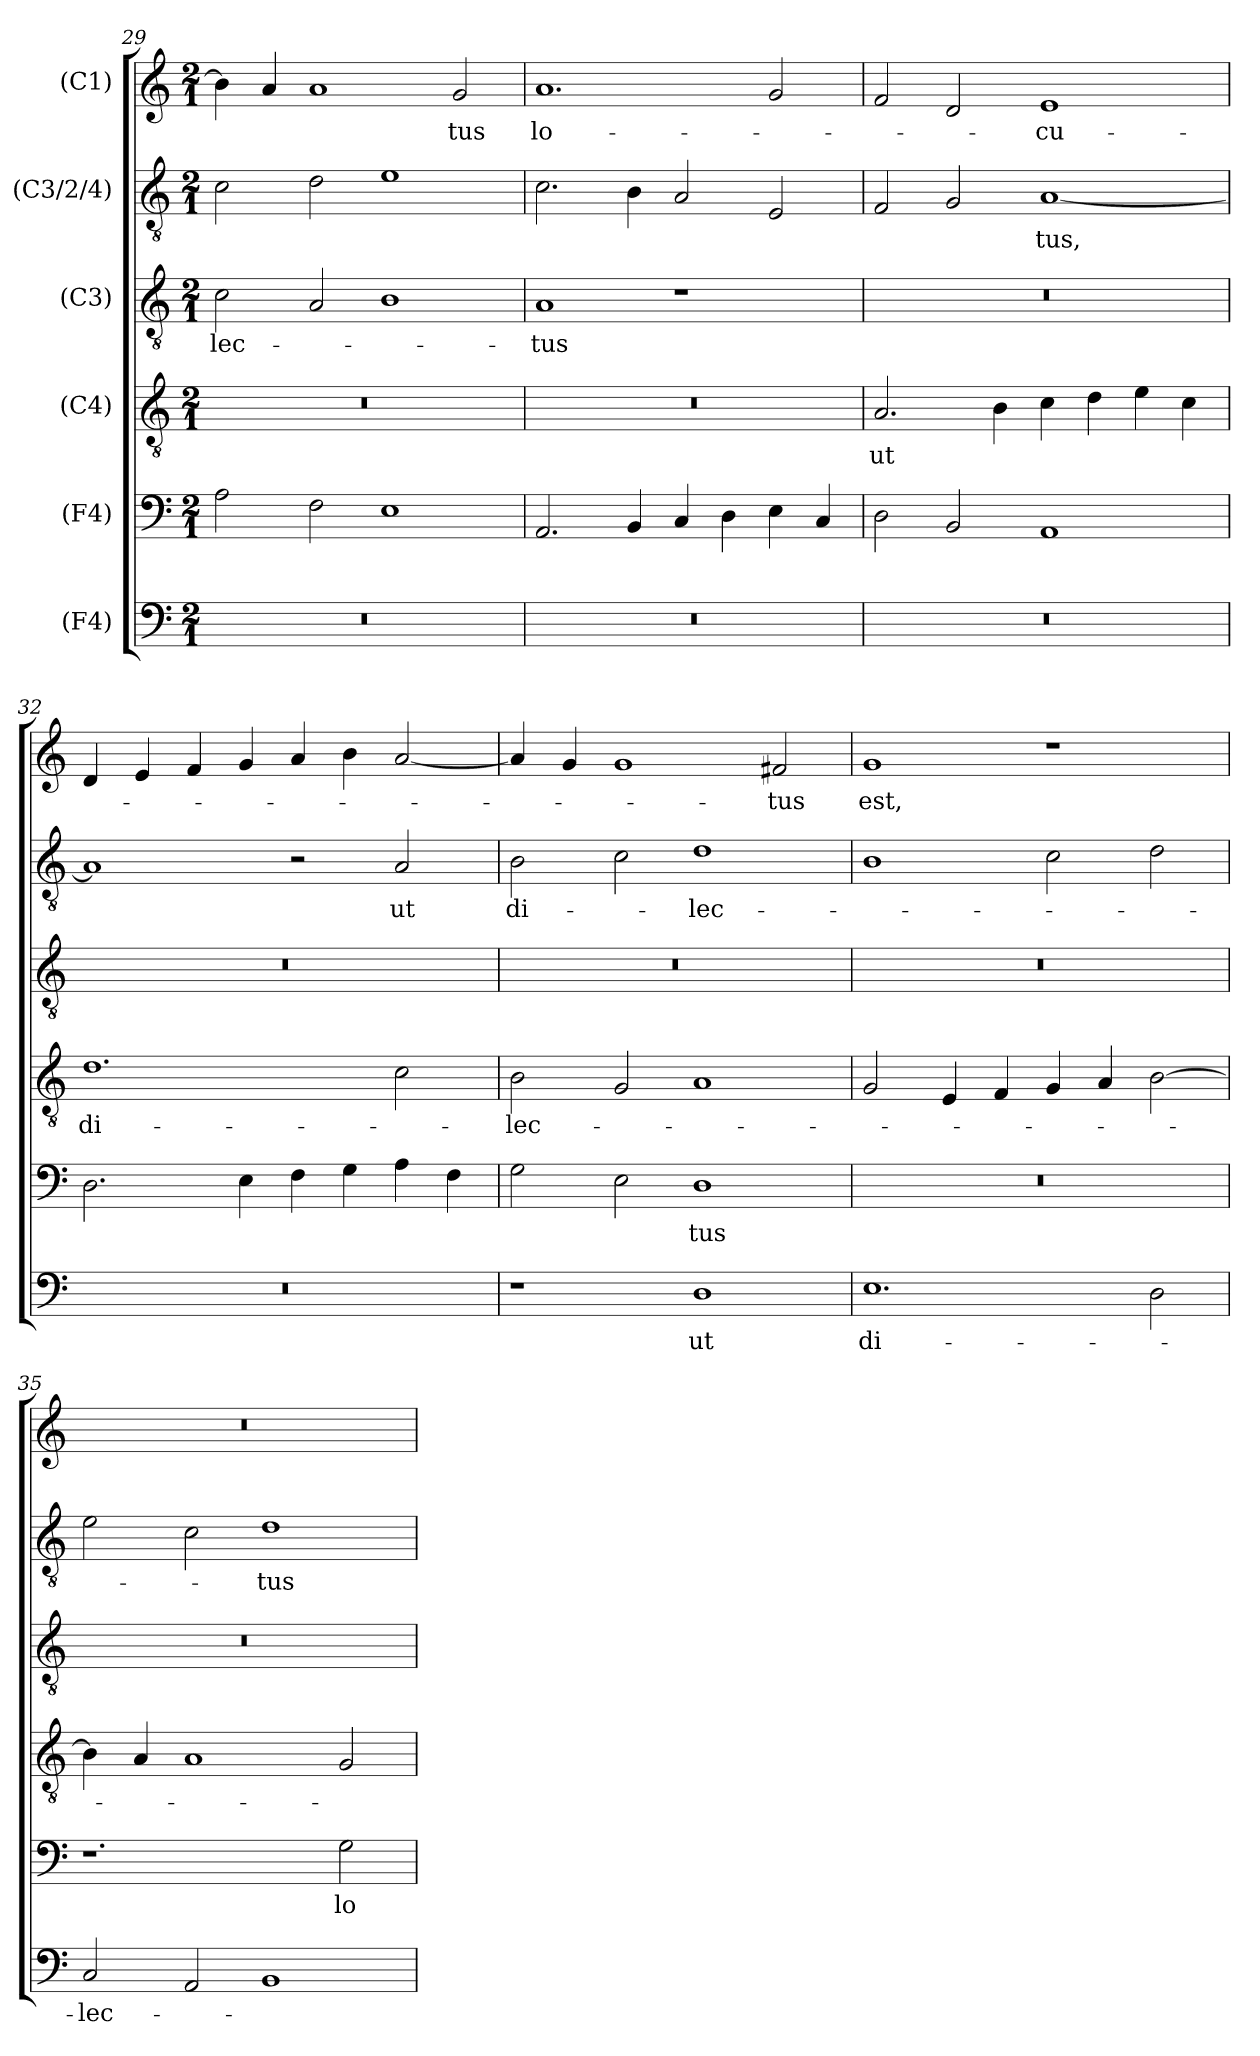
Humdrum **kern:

**kern	**text	**kern	**text	**kern	**text	**kern	**text	**kern	**text	**kern	**text
*part6	*part6	*part5	*part5	*part4	*part4	*part3	*part3	*part2	*part2	*part1	*part1
*staff6	*staff6	*staff5	*staff5	*staff4	*staff4	*staff3	*staff3	*staff2	*staff2	*staff1	*staff1
*I"(F4)	*	*I"(F4)	*	*I"(C4)	*	*I"(C3)	*	*I"(C3/2/4)	*	*I"(C1)	*
*clefF4	*	*clefF4	*	*clefGv2	*	*clefGv2	*	*clefGv2	*	*clefG2	*
*	*	*	*	*	*	*ITrd7c12	*	*	*	*	*
*k[]	*	*k[]	*	*k[]	*	*k[]	*	*k[]	*	*k[]	*
*C:	*	*C:	*	*C:	*	*C:	*	*C:	*	*C:	*
*M2/1	*	*M2/1	*	*M2/1	*	*M2/1	*	*M2/1	*	*M2/1	*
=29	=29	=29	=29	=29	=29	=29	=29	=29	=29	=29	=29
!LO:N:vis=1	!	!	!	!LO:N:vis=1	!	!	!	!	!	!	!
!	!	!	!	!	!	!	!LO:LY:b:color=#000000	!	!	!	!
0r	.	2Ai\	.	0r	.	2Ci\	-lec-	2ci\	.	4bi\]	.
.	.	.	.	.	.	.	.	.	.	4ai/	.
.	.	2Fi\	.	.	.	2AAi/	.	2di\	.	1ai	.
.	.	1Ei	.	.	.	1BBi	.	1ei	.	.	.
!	!	!	!	!	!	!	!	!	!	!	!LO:LY:b:color=#000000
.	.	.	.	.	.	.	.	.	.	2gi/	-tus
!!LO:LB:g=z
=30	=30	=30	=30	=30	=30	=30	=30	=30	=30	=30	=30
!LO:N:vis=1	!	!	!	!LO:N:vis=1	!	!	!	!	!	!	!
!	!	!	!	!	!	!	!LO:LY:b:color=#000000	!	!	!	!
!	!	!	!	!	!	!	!	!	!	!	!LO:LY:b:color=#000000
0r	.	2.AAi/	.	0r	.	1AAi	-tus	2.ci\	.	1.ai	lo-
.	.	4BBi/	.	.	.	.	.	4Bi\	.	.	.
.	.	4Ci/	.	.	.	1r	.	2Ai/	.	.	.
.	.	4Di\	.	.	.	.	.	.	.	.	.
.	.	4Ei\	.	.	.	.	.	2Ei/	.	2gi/	.
.	.	4Ci/	.	.	.	.	.	.	.	.	.
=31	=31	=31	=31	=31	=31	=31	=31	=31	=31	=31	=31
!LO:N:vis=1	!	!	!	!	!	!	!	!	!	!	!
!	!	!	!	!	!LO:LY:b:color=#000000	!LO:N:vis=1	!	!	!	!	!
0r	.	2Di\	.	2.Ai/	ut	0r	.	2Fi/	.	2fi/	.
.	.	2BBi/	.	.	.	.	.	2Gi/	.	2di/	.
.	.	.	.	4Bi\	.	.	.	.	.	.	.
!	!	!	!	!	!	!	!	!	!LO:LY:b:color=#000000	!	!
!	!	!	!	!	!	!	!	!	!	!	!LO:LY:b:color=#000000
.	.	1AAi	.	4ci\	.	.	.	[1Ai	-tus,	1ei	-cu-
.	.	.	.	4di\	.	.	.	.	.	.	.
.	.	.	.	4ei\	.	.	.	.	.	.	.
.	.	.	.	4ci\	.	.	.	.	.	.	.
=32	=32	=32	=32	=32	=32	=32	=32	=32	=32	=32	=32
!LO:N:vis=1	!	!	!	!	!	!	!	!	!	!	!
!	!	!	!	!	!LO:LY:b:color=#000000	!LO:N:vis=1	!	!	!	!	!
0r	.	2.Di\	.	1.di	di-	0r	.	1Ai]	.	4di/	.
.	.	.	.	.	.	.	.	.	.	4ei/	.
.	.	.	.	.	.	.	.	.	.	4fi/	.
.	.	4Ei\	.	.	.	.	.	.	.	4gi/	.
.	.	4Fi\	.	.	.	.	.	2r	.	4ai/	.
.	.	4Gi\	.	.	.	.	.	.	.	4bi\	.
!	!	!	!	!	!	!	!	!	!LO:LY:b:color=#000000	!	!
.	.	4Ai\	.	2ci\	.	.	.	2Ai/	ut	[2ai/	.
.	.	4Fi\	.	.	.	.	.	.	.	.	.
=33	=33	=33	=33	=33	=33	=33	=33	=33	=33	=33	=33
!	!	!	!	!	!LO:LY:b:color=#000000	!LO:N:vis=1	!	!	!	!	!
!	!	!	!	!	!	!	!	!	!LO:LY:b:color=#000000	!	!
1r	.	2Gi\	.	2Bi\	-lec-	0r	.	2Bi\	di-	4ai/]	.
.	.	.	.	.	.	.	.	.	.	4gi/	.
.	.	2Ei\	.	2Gi/	.	.	.	2ci\	.	1gi	.
!	!LO:LY:b:color=#000000	!	!	!	!	!	!	!	!	!	!
!	!	!	!LO:LY:b:color=#000000	!	!	!	!	!	!	!	!
!	!	!	!	!	!	!	!	!	!LO:LY:b:color=#000000	!	!
1Di	ut	1Di	-tus	1Ai	.	.	.	1di	-lec-	.	.
!	!	!	!	!	!	!	!	!	!	!	!LO:LY:b:color=#000000
.	.	.	.	.	.	.	.	.	.	2f#i/	-tus
=34	=34	=34	=34	=34	=34	=34	=34	=34	=34	=34	=34
!	!LO:LY:b:color=#000000	!LO:N:vis=1	!	!	!	!LO:N:vis=1	!	!	!	!	!
!	!	!	!	!	!	!	!	!	!	!	!LO:LY:b:color=#000000
1.Ei	di-	0r	.	2Gi/	.	0r	.	1Bi	.	1gi	est,
.	.	.	.	4Ei/	.	.	.	.	.	.	.
.	.	.	.	4Fi/	.	.	.	.	.	.	.
.	.	.	.	4Gi/	.	.	.	2ci\	.	1r	.
.	.	.	.	4Ai/	.	.	.	.	.	.	.
2Di\	.	.	.	[2Bi\	.	.	.	2di\	.	.	.
!!LO:PB:g=z
=35	=35	=35	=35	=35	=35	=35	=35	=35	=35	=35	=35
!	!LO:LY:b:color=#000000	!	!	!	!	!LO:N:vis=1	!	!	!	!LO:N:vis=1	!
2Ci/	-lec-	1.r	.	4Bi\]	.	0r	.	2ei\	.	0r	.
.	.	.	.	4Ai/	.	.	.	.	.	.	.
2AAi/	.	.	.	1Ai	.	.	.	2ci\	.	.	.
!	!	!	!	!	!	!	!	!	!LO:LY:b:color=#000000	!	!
1BBi	.	.	.	.	.	.	.	1di	-tus	.	.
!	!	!	!LO:LY:b:color=#000000	!	!	!	!	!	!	!	!
.	.	2Gi\	lo-	2Gi/	.	.	.	.	.	.	.
=	=	=	=	=	=	=	=	=	=	=	=
*-	*-	*-	*-	*-	*-	*-	*-	*-	*-	*-	*-
